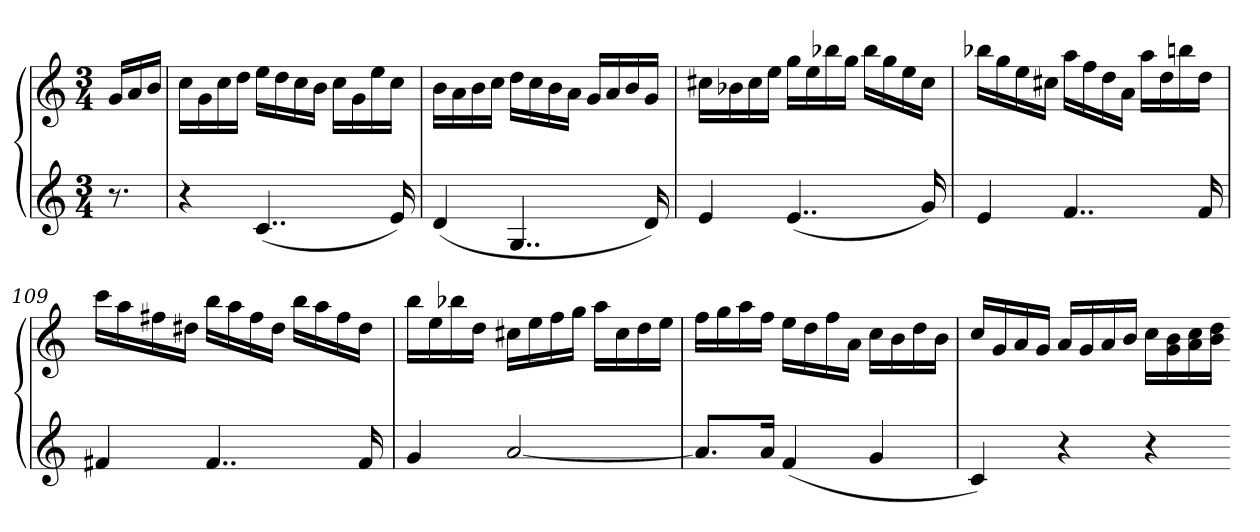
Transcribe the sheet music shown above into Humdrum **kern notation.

**kern	**kern
*part1	*part1
*staff2	*staff1
*clefG2	*clefG2
*k[]	*k[]
*C:	*C:
*M3/4	*M3/4
=	=
8.r	16gLL
.	16a
.	16bJJ
=105	=105
4r	16ccLL
.	16g
.	16cc
.	16ddJJ
(4..c	16eeLL
.	16dd
.	16cc
.	16bJJ
.	16ccLL
.	16g
.	16ee
16e)	16ccJJ
=106	=106
(4d	16bLL
.	16a
.	16b
.	16ccJJ
4..G	16ddLL
.	16cc
.	16b
.	16aJJ
.	16gLL
.	16a
.	16b
16d)	16gJJ
=107	=107
4e	16cc#XLL
.	16b-X
.	16cc#
.	16eeJJ
(4..e	16ggLL
.	16ee
.	16bb-X
.	16ggJJ
.	16bb-LL
.	16gg
.	16ee
16g)	16cc#JJ
=108	=108
4e	16bb-XLL
.	16gg
.	16ee
.	16cc#XJJ
4..f	16aaLL
.	16ff
.	16dd
.	16aJJ
.	16aaLL
.	16dd
.	16bbn
16f	16ddJJ
=109	=109
4f#X	16cccLL
.	16aa
.	16ff#X
.	16dd#XJJ
4..f#	16bbLL
.	16aa
.	16ff#
.	16dd#JJ
.	16bbLL
.	16aa
.	16ff#
16f#	16dd#JJ
=110	=110
4g	16bbLL
.	16ee
.	16bb-X
.	16ddJJ
[2a	16cc#XLL
.	16ee
.	16ff
.	16ggJJ
.	16aaLL
.	16cc#
.	16dd
.	16eeJJ
=111	=111
8.aL]	16ffLL
.	16gg
.	16aa
16aJk	16ffJJ
(4f	16eeLL
.	16dd
.	16ff
.	16aJJ
4g	16ccLL
.	16b
.	16dd
.	16bJJ
=112	=112
4c)	16ccLL
.	16g
.	16a
.	16gJJ
4r	16aLL
.	16g
.	16a
.	16bJJ
4r	16ccLL
.	16g 16b
.	16a 16cc
.	16b 16ddJJ
=-	=-
*-	*-
